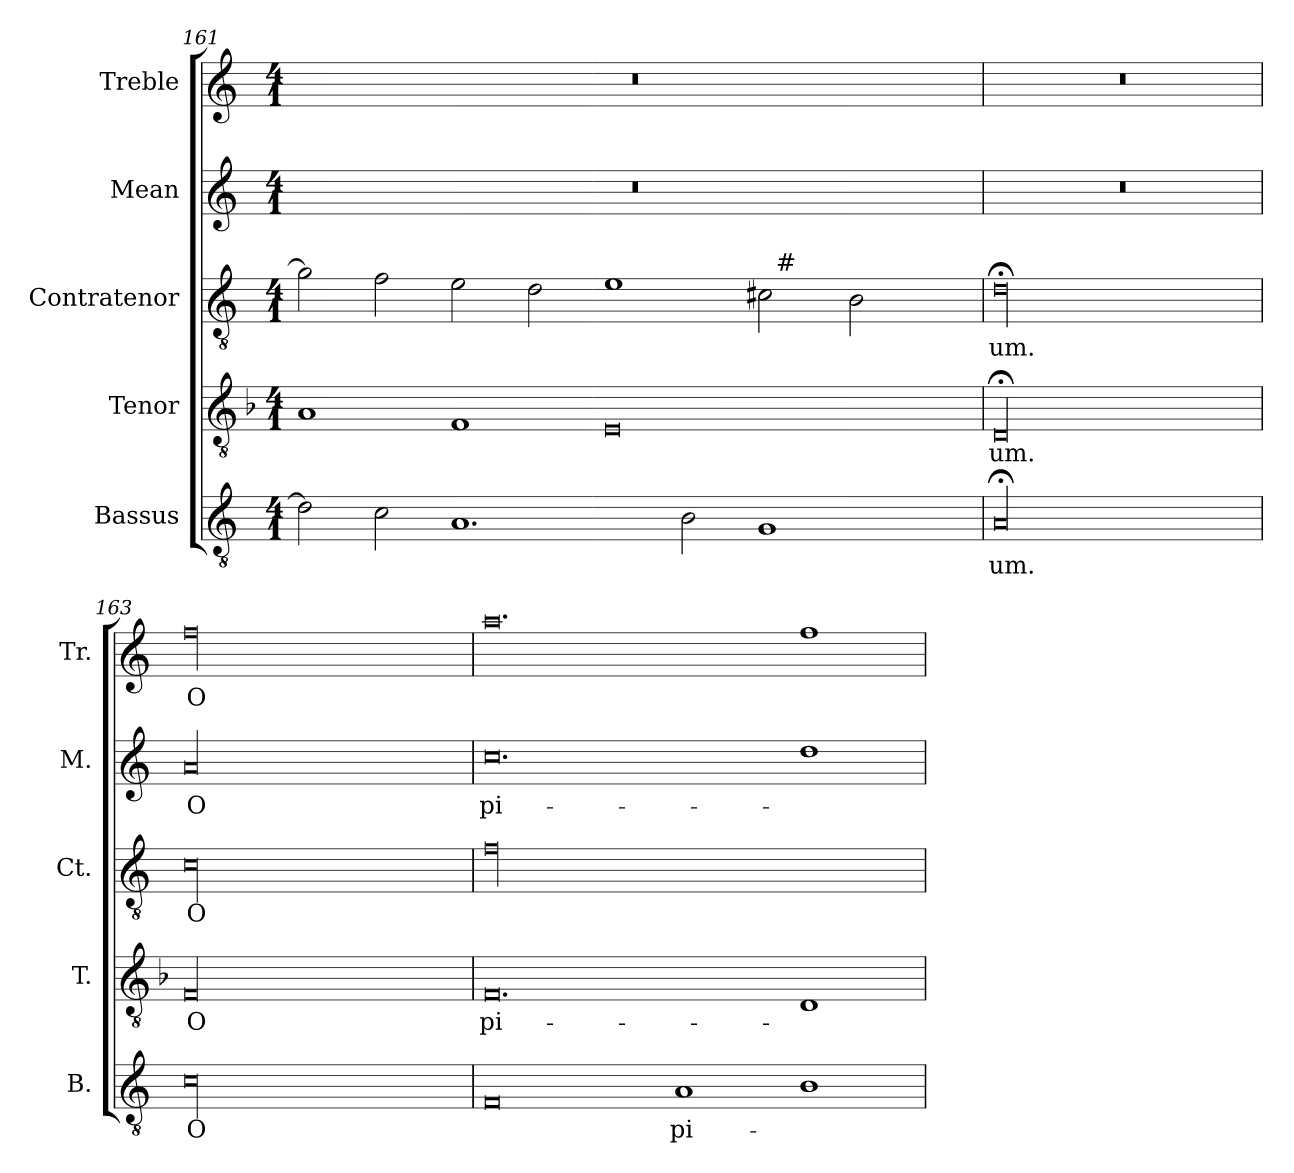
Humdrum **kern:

**kern	**text	**kern	**text	**kern	**text	**kern	**text	**kern	**text
*part5	*part5	*part4	*part4	*part3	*part3	*part2	*part2	*part1	*part1
*staff5	*staff5	*staff4	*staff4	*staff3	*staff3	*staff2	*staff2	*staff1	*staff1
*I"Bassus	*	*I"Tenor	*	*I"Contratenor	*	*I"Mean	*	*I"Treble	*
*I'B.	*	*I'T.	*	*I'Ct.	*	*I'M.	*	*I'Tr.	*
!!LO:LB:g=z
*clefGv2	*	*clefGv2	*	*clefGv2	*	*clefG2	*	*clefG2	*
*ITrd7c12	*	*ITrd7c12	*	*ITrd7c12	*	*	*	*	*
*k[]	*	*k[b-]	*	*k[]	*	*k[]	*	*k[]	*
*	*	*F:	*	*	*	*C:	*	*C:	*
*M4/1	*	*M4/1	*	*M4/1	*	*M4/1	*	*M4/1	*
=161	=161	=161	=161	=161	=161	=161	=161	=161	=161
!	!	!	!	!	!	!LO:N:vis=1	!	!LO:N:vis=1	!
*	*	*	*	*^	*	*	*	*	*
2Di\]	.	1AAi	.	2Gi\]	1ryy	.	00r	.	00r	.
2Ci\	.	.	.	2Fi\	.	.	.	.	.	.
1.AAi	.	1FFi	.	2Ei\	1ryy	.	.	.	.	.
.	.	.	.	2Di\	.	.	.	.	.	.
.	.	0EEi	.	1Ei	1ryy	.	.	.	.	.
2BBi\	.	.	.	.	.	.	.	.	.	.
1GGi	.	.	.	2C#i\	32ryy	.	.	.	.	.
.	.	.	.	.	256ryy	.	.	.	.	.
!	!	!	!	!	!LO:TX:a:t=#	!	!	!	!	!
.	.	.	.	.	2ryy	.	.	.	.	.
.	.	.	.	2BBi\	.	.	.	.	.	.
.	.	.	.	.	4ryy	.	.	.	.	.
.	.	.	.	.	8ryy	.	.	.	.	.
.	.	.	.	.	16ryy	.	.	.	.	.
.	.	.	.	.	64..ryy	.	.	.	.	.
*	*	*	*	*v	*v	*	*	*	*	*
=162	=162	=162	=162	=162	=162	=162	=162	=162	=162
*	*	*	*	*^	*	*	*	*	*
!	!LO:LY:b:color=#000000	!	!	!	!	!	!	!	!	!
*	*	*	*	*v	*v	*	*	*	*	*
*	*	*	*	*^	*	*	*	*	*
!	!	!	!LO:LY:b:color=#000000	!	!	!	!	!	!	!
*	*	*	*	*v	*v	*	*	*	*	*
*	*	*	*	*^	*	*	*	*	*
!	!	!	!	!	!	!LO:LY:b:color=#000000	!LO:N:vis=1	!	!LO:N:vis=1	!
*	*	*	*	*v	*v	*	*	*	*	*
00AA;i	-um.	00DD;i	-um.	00D;i	-um.	00r	.	00r	.
!!LO:LB:g=z
=163	=163	=163	=163	=163	=163	=163	=163	=163	=163
!	!LO:LY:b:color=#000000	!	!	!	!	!	!	!	!
!	!	!	!LO:LY:b:color=#000000	!	!	!	!	!	!
!	!	!	!	!	!LO:LY:b:color=#000000	!	!	!	!
!	!	!	!	!	!	!	!LO:LY:b:color=#000000	!	!
!	!	!	!	!	!	!	!	!	!LO:LY:b:color=#000000
00Ci	O	00FFi	O	00Ci	O	00ai	O	00ffi	O
=164	=164	=164	=164	=164	=164	=164	=164	=164	=164
!	!	!	!LO:LY:b:color=#000000	!	!	!	!	!	!
!	!	!	!	!	!	!	!LO:LY:b:color=#000000	!	!
0FFi	.	0.FFi	pi-	00Fi	.	0.cci	pi-	0.aai	.
!	!LO:LY:b:color=#000000	!	!	!	!	!	!	!	!
1AAi	pi-	.	.	.	.	.	.	.	.
1BBi	.	1DDi	.	.	.	1ddi	.	1ffi	.
=	=	=	=	=	=	=	=	=	=
*-	*-	*-	*-	*-	*-	*-	*-	*-	*-
